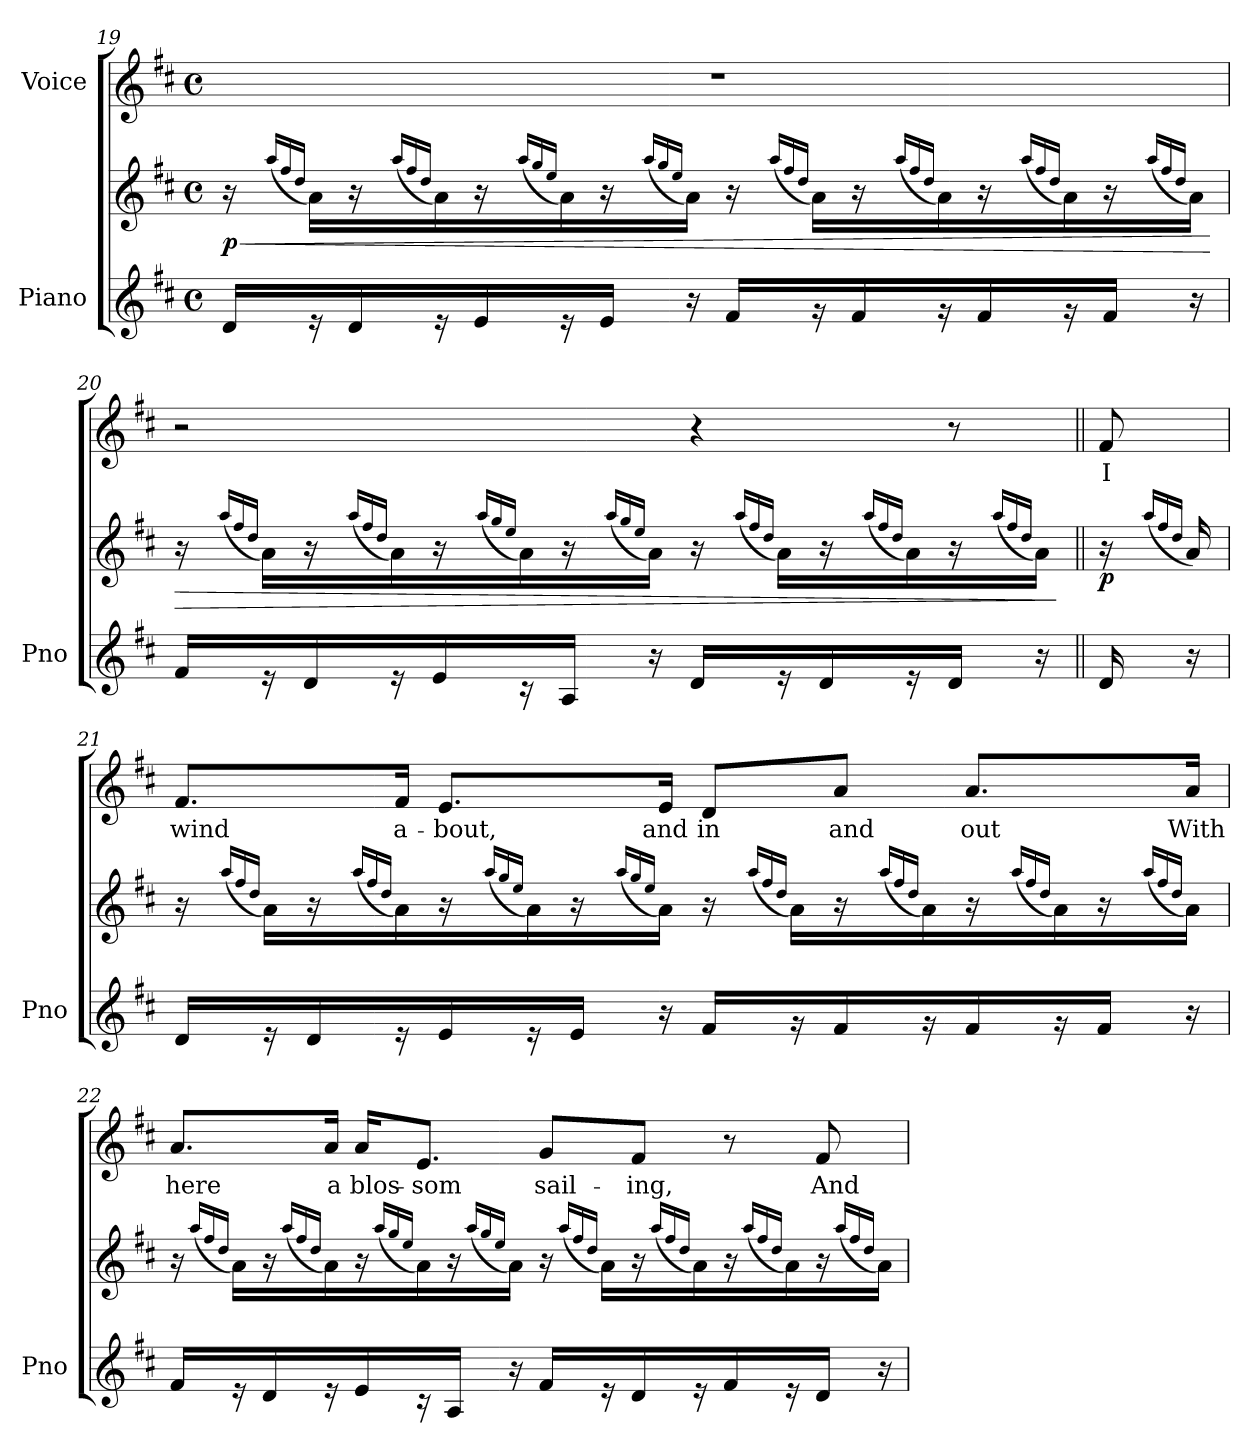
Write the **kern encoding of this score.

**kern	**kern	**dynam	**kern	**text
*part2	*part2	*part2	*part1	*part1
*staff3	*staff2	*staff2/3	*staff1	*staff1
*I"Piano	*	*	*I"Voice	*
*I'Pno	*	*	*	*
!!LO:LB:g=z
*clefG2	*clefG2	*	*clefG2	*
*k[f#c#]	*k[f#c#]	*	*k[f#c#]	*
*M4/4	*M4/4	*	*M4/4	*
*met(c)	*met(c)	*	*met(c)	*
=19	=19	=19	=19	=19
!	!	!LO:HP:b	!	!
!	!	!LO:DY:n=1:b	!	!
16d/LL	16r	< p	1r	.
.	(<16qaa/LL	.	.	.
.	16qff#/	.	.	.
.	16qdd/JJ	.	.	.
16r	16a\LL)	.	.	.
16d/	16r	.	.	.
.	(<16qaa/LL	.	.	.
.	16qff#/	.	.	.
.	16qdd/JJ	.	.	.
16r	16a\)	.	.	.
16e/	16r	.	.	.
.	(<16qaa/LL	.	.	.
.	16qgg/	.	.	.
.	16qee/JJ	.	.	.
16r	16a\)	.	.	.
16e/JJ	16r	.	.	.
.	(<16qaa/LL	.	.	.
.	16qgg/	.	.	.
.	16qee/JJ	.	.	.
16r	16a\JJ)	.	.	.
16f#/LL	16r	.	.	.
.	(<16qaa/LL	.	.	.
.	16qff#/	.	.	.
.	16qdd/JJ	.	.	.
16r	16a\LL)	.	.	.
16f#/	16r	.	.	.
.	(<16qaa/LL	.	.	.
.	16qff#/	.	.	.
.	16qdd/JJ	.	.	.
16r	16a\)	.	.	.
16f#/	16r	.	.	.
.	(<16qaa/LL	.	.	.
.	16qff#/	.	.	.
.	16qdd/JJ	.	.	.
16r	16a\)	.	.	.
16f#/JJ	16r	.	.	.
.	(<16qaa/LL	.	.	.
.	16qff#/	.	.	.
.	16qdd/JJ	.	.	.
16r	16a\JJ)	.	.	.
.	.	[	.	.
=20	=20	=20	=20	=20
!	!	!LO:HP:b	!	!
16f#/LL	16r	>	2r	.
.	(<16qaa/LL	.	.	.
.	16qff#/	.	.	.
.	16qdd/JJ	.	.	.
16r	16a\LL)	.	.	.
16d/	16r	.	.	.
.	(<16qaa/LL	.	.	.
.	16qff#/	.	.	.
.	16qdd/JJ	.	.	.
16r	16a\)	.	.	.
16e/	16r	.	.	.
.	(<16qaa/LL	.	.	.
.	16qgg/	.	.	.
.	16qee/JJ	.	.	.
16r	16a\)	.	.	.
16A/JJ	16r	.	.	.
.	(<16qaa/LL	.	.	.
.	16qgg/	.	.	.
.	16qee/JJ	.	.	.
16r	16a\JJ)	.	.	.
16d/LL	16r	.	4r	.
.	(<16qaa/LL	.	.	.
.	16qff#/	.	.	.
.	16qdd/JJ	.	.	.
16r	16a\LL)	.	.	.
16d/	16r	.	.	.
.	(<16qaa/LL	.	.	.
.	16qff#/	.	.	.
.	16qdd/JJ	.	.	.
16r	16a\)	.	.	.
16d/JJ	16r	.	8r	.
.	(<16qaa/LL	.	.	.
.	16qff#/	.	.	.
.	16qdd/JJ	.	.	.
16r	16a\JJ)	.	.	.
.	.	]	.	.
!!LO:PB:g=z
=20X2||	=20X2||	=20X2||	=20X2||	=20X2||
!	!	!LO:DY:b	!	!LO:LY:b
16d/	16r	p	8f#/	I
.	(<16qaa/LL	.	.	.
.	16qff#/	.	.	.
.	16qdd/JJ	.	.	.
16r	16a/)	.	.	.
=21	=21	=21	=21	=21
!	!	!	!	!LO:LY:b
16d/LL	16r	.	8.f#/L	wind
.	(<16qaa/LL	.	.	.
.	16qff#/	.	.	.
.	16qdd/JJ	.	.	.
16r	16a\LL)	.	.	.
16d/	16r	.	.	.
.	(<16qaa/LL	.	.	.
.	16qff#/	.	.	.
.	16qdd/JJ	.	.	.
!	!	!	!	!LO:LY:b
16r	16a\)	.	16f#/Jk	a-
!	!	!	!	!LO:LY:b
16e/	16r	.	8.e/L	-bout,
.	(<16qaa/LL	.	.	.
.	16qgg/	.	.	.
.	16qee/JJ	.	.	.
16r	16a\)	.	.	.
16e/JJ	16r	.	.	.
.	(<16qaa/LL	.	.	.
.	16qgg/	.	.	.
.	16qee/JJ	.	.	.
!	!	!	!	!LO:LY:b
16r	16a\JJ)	.	16e/Jk	and
!	!	!	!	!LO:LY:b
16f#/LL	16r	.	8d/L	in
.	(<16qaa/LL	.	.	.
.	16qff#/	.	.	.
.	16qdd/JJ	.	.	.
16r	16a\LL)	.	.	.
!	!	!	!	!LO:LY:b
16f#/	16r	.	8a/J	and
.	(<16qaa/LL	.	.	.
.	16qff#/	.	.	.
.	16qdd/JJ	.	.	.
16r	16a\)	.	.	.
!	!	!	!	!LO:LY:b
16f#/	16r	.	8.a/L	out
.	(<16qaa/LL	.	.	.
.	16qff#/	.	.	.
.	16qdd/JJ	.	.	.
16r	16a\)	.	.	.
16f#/JJ	16r	.	.	.
.	(<16qaa/LL	.	.	.
.	16qff#/	.	.	.
.	16qdd/JJ	.	.	.
!	!	!	!	!LO:LY:b
16r	16a\JJ)	.	16a/Jk	With
=22	=22	=22	=22	=22
!	!	!	!	!LO:LY:b
16f#/LL	16r	.	8.a/L	here
.	(<16qaa/LL	.	.	.
.	16qff#/	.	.	.
.	16qdd/JJ	.	.	.
16r	16a\LL)	.	.	.
16d/	16r	.	.	.
.	(<16qaa/LL	.	.	.
.	16qff#/	.	.	.
.	16qdd/JJ	.	.	.
!	!	!	!	!LO:LY:b
16r	16a\)	.	16a/Jk	a
!	!	!	!	!LO:LY:b
16e/	16r	.	16a/KL	blos-
.	(<16qaa/LL	.	.	.
.	16qgg/	.	.	.
.	16qee/JJ	.	.	.
!	!	!	!	!LO:LY:b
16r	16a\)	.	8.e/J	-som
16A/JJ	16r	.	.	.
.	(<16qaa/LL	.	.	.
.	16qgg/	.	.	.
.	16qee/JJ	.	.	.
16r	16a\JJ)	.	.	.
!	!	!	!	!LO:LY:b
16f#/LL	16r	.	8g/L	sail-
.	(<16qaa/LL	.	.	.
.	16qff#/	.	.	.
.	16qdd/JJ	.	.	.
16r	16a\LL)	.	.	.
!	!	!	!	!LO:LY:b
16d/	16r	.	8f#/J	-ing,
.	(<16qaa/LL	.	.	.
.	16qff#/	.	.	.
.	16qdd/JJ	.	.	.
16r	16a\)	.	.	.
16f#/	16r	.	8r	.
.	(<16qaa/LL	.	.	.
.	16qff#/	.	.	.
.	16qdd/JJ	.	.	.
16r	16a\)	.	.	.
!	!	!	!	!LO:LY:b
16d/JJ	16r	.	8f#/	And
.	(<16qaa/LL	.	.	.
.	16qff#/	.	.	.
.	16qdd/JJ	.	.	.
16r	16a\JJ)	.	.	.
=	=	=	=	=
*-	*-	*-	*-	*-
